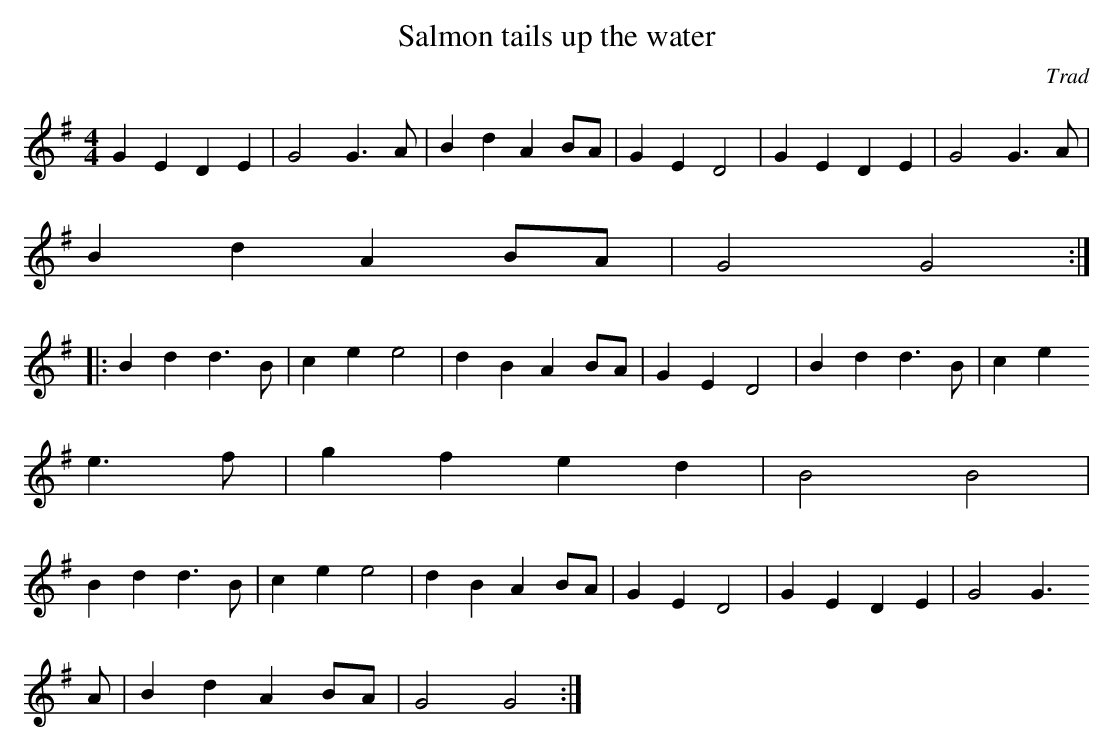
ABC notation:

X:1
T:Salmon tails up the water
M:4/4
L:1/8
C:Trad
K:G
G2 E2 D2 E2 | G4 G3 A | B2 d2 A2 BA | G2 E2 D4 | G2 E2 D2 E2 | G4 G3 A |
B2 d2 A2 BA | G4 G4 :|
|:  B2 d2 d3 B | c2 e2 e4 | d2 B2 A2 BA | G2 E2 D4 | B2 d2 d3 B | c2 e2
e3 f | g2 f2 e2 d2 | B4 B4 |
B2 d2 d3 B | c2 e2 e4 | d2 B2 A2 BA  | G2 E2 D4  | G2 E2 D2 E2 | G4 G3
A | B2 d2 A2 BA | G4 G4 :|
